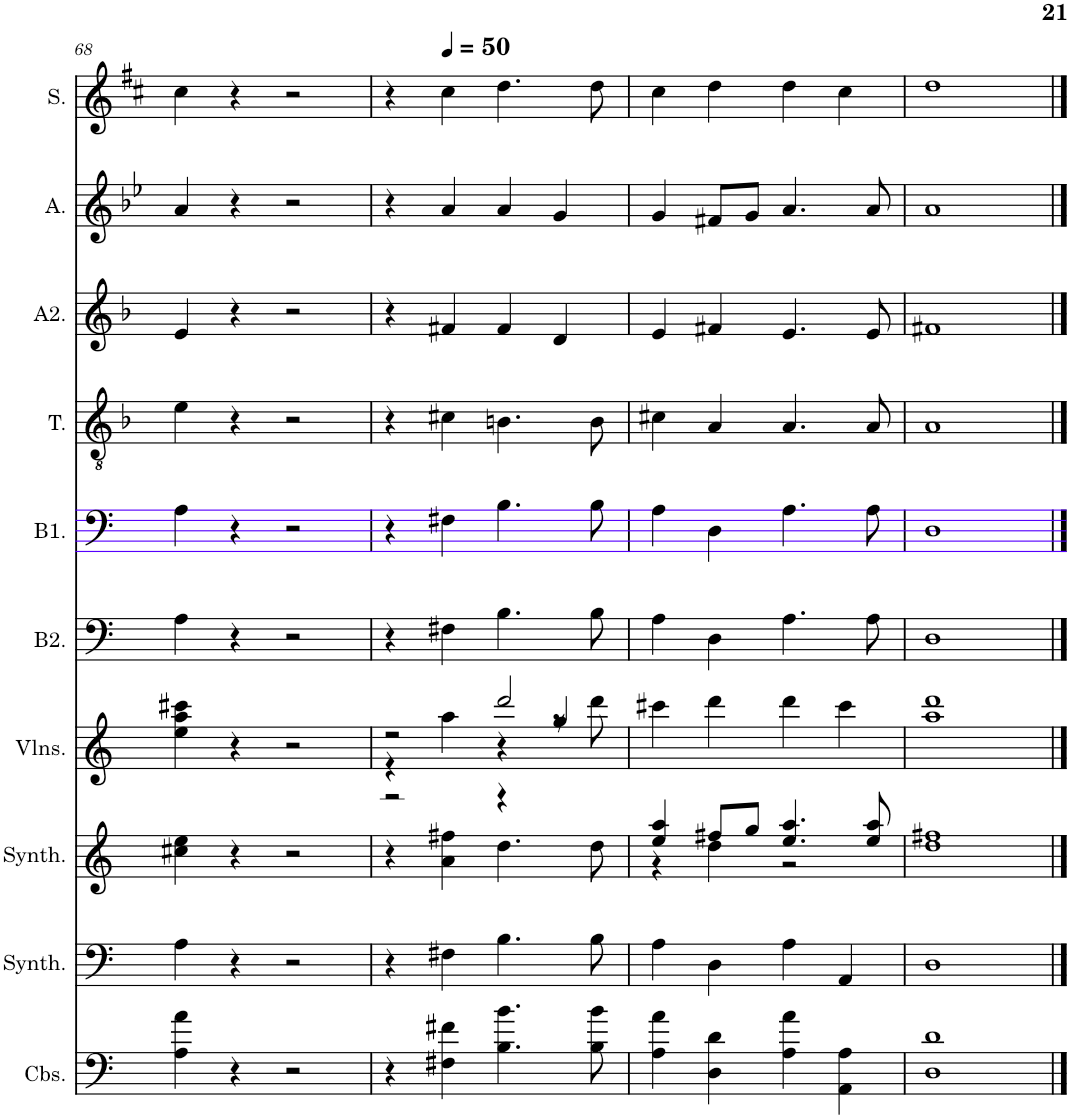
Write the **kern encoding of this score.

**kern	**kern	**kern	**kern	**kern	**kern	**kern	**kern	**kern	**kern
*part10	*part9	*part8	*part7	*part6	*part5	*part4	*part3	*part2	*part1
*staff10	*staff9	*staff8	*staff7	*staff6	*staff5	*staff4	*staff3	*staff2	*staff1
*I"Contrebasses, D'Bass/Strings, etc	*I"Synthétiseur d'instruments à cordes, Synth strings, etc	*I"Synthétiseur d'instruments à cordes, Synth strings 2	*I"Violons, 1st violins	*I"Basse2	*I"Basse1	*I"Ténor	*I"Alto2	*I"Alto	*I"Soprano
*I'Cbs.	*I'Synth.	*I'Synth.	*I'Vlns.	*I'B2.	*I'B1.	*I'T.	*I'A2.	*I'A.	*I'S.
!!LO:PB:g=z
*clefF4	*clefF4	*clefG2	*clefG2	*clefF4	*clefF4	*clefGv2	*clefG2	*clefG2	*clefG2
*Trd7c12	*	*	*	*	*	*	*	*	*
*k[]	*k[]	*k[]	*k[]	*k[]	*k[]	*k[b-]	*k[b-]	*k[b-e-]	*k[f#c#]
*M4/4	*M4/4	*M4/4	*M4/4	*M4/4	*M4/4	*M4/4	*M4/4	*M4/4	*M4/4
=68	=68	=68	=68	=68	=68	=68	=68	=68	=68
4A\ 4a\	4A\	4cc#X\ 4ee\	4ee\ 4aa\ 4ccc#X\	4A\	4A\	4e\	4e/	4a/	4cc#\
4r	4r	4r	4r	4r	4r	4r	4r	4r	4r
2r	2r	2r	2r	2r	2r	2r	2r	2r	2r
=69	=69	=69	=69	=69	=69	=69	=69	=69	=69
*	*	*	*^	*	*	*	*	*	*
*	*	*	*	*^	*	*	*	*	*	*
4r	4r	4r	2r	4r	2r	4r	4r	4r	4r	4r	4r
*	*	*	*	*	*	*	*	*	*	*	*MM50
4F#X\ 4f#X\	4F#X\	4a\ 4ff#X\	.	4aa\	.	4F#X\	4F#X\	4c#X\	4f#X/	4a/	4cc#\
4.B\ 4.b\	4.B\	4.dd\	2ddd/	4r	4r	4.B\	4.B\	4.Bn\	4f#/	4a/	4.dd\
.	.	.	.	8r	4gg/	.	.	.	4d/	4g/	.
8B\ 8b\	8B\	8dd\	.	8ddd\	.	8B\	8B\	8B\	.	.	8dd\
*	*	*	*v	*v	*v	*	*	*	*	*	*
=70	=70	=70	=70	=70	=70	=70	=70	=70	=70
*	*	*^	*	*	*	*	*	*	*
4A\ 4a\	4A\	4ee/ 4aa/	4r	4ccc#X\	4A\	4A\	4c#X\	4e/	4g/	4cc#\
4D\ 4d\	4D\	8ff#X/L	4dd\	4ddd\	4D\	4D\	4A/	4f#X/	8f#X/L	4dd\
.	.	8gg/J	.	.	.	.	.	.	8g/J	.
4A\ 4a\	4A\	4.ee/ 4.aa/	2r	4ddd\	4.A\	4.A\	4.A/	4.e/	4.a/	4dd\
4AA\ 4A\	4AA/	.	.	4ccc#\	.	.	.	.	.	4cc#\
.	.	8ee/ 8aa/	.	.	8A\	8A\	8A/	8e/	8a/	.
*	*	*v	*v	*	*	*	*	*	*	*
=71	=71	=71	=71	=71	=71	=71	=71	=71	=71
1D 1d	1D	1dd 1ff#X	1aa 1ddd	1D	1D	1A	1f#X	1a	1dd
==	==	==	==	==	==	==	==	==	==
*-	*-	*-	*-	*-	*-	*-	*-	*-	*-
